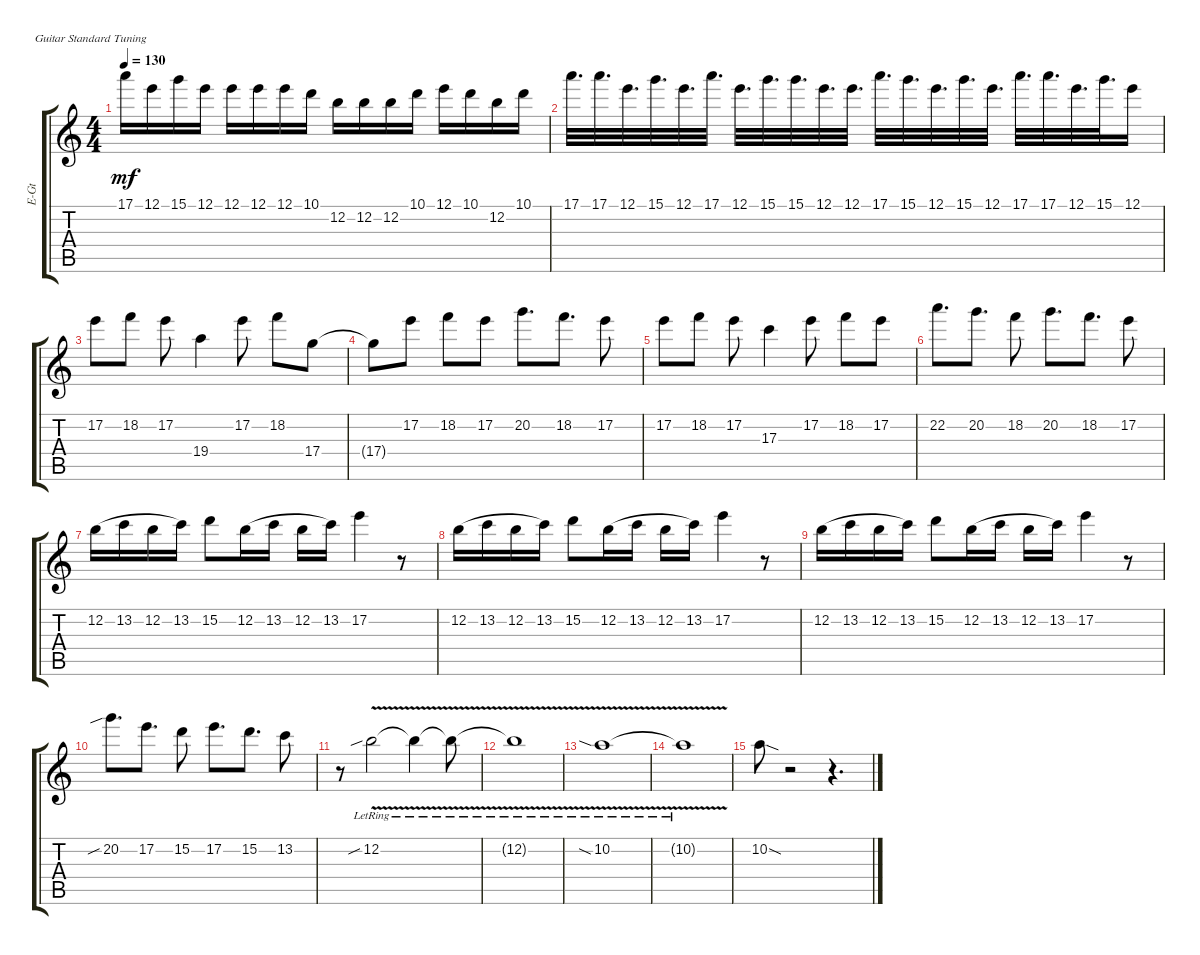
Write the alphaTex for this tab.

\defaultSystemsLayout 4
\track ("Lead" "E-Gt") {instrument distortionguitar}
\staff {score tabs}
\tuning (E4 B3 G3 D3 A2 E2)
\ts (4 4)
\tempo 130
\clef g2
\ks c
17.1.16{dy mf} 12.1.16 15.1.16 12.1.16 12.1.16 12.1.16 12.1.16 10.1.16 12.2.16 12.2.16 12.2.16 10.1.16 12.1.16 10.1.16 12.2.16 10.1.16 |
17.1.32{d} 17.1.32{d} 12.1.32{d} 15.1.32{d} 12.1.32{d} 17.1.32{d} 12.1.32{d} 15.1.32{d} 15.1.32{d} 12.1.32{d} 12.1.32{d} 17.1.32{d} 15.1.32{d} 12.1.32{d} 15.1.32{d} 12.1.32{d} 17.1.32{d} 17.1.32{d} 12.1.32{d} 15.1.32{d} 12.1.16 |
17.2.8 18.2.8 17.2.8 19.4.4 17.2.8 18.2.8 17.4.8 |
17.4{t}.8 17.2.8 18.2.8 17.2.8 20.2.8{d} 18.2.8{d} 17.2.8 |
17.2.8 18.2.8 17.2.8 17.3.4 17.2.8 18.2.8 17.2.8 |
22.2.8{d} 20.2.8{d} 18.2.8 20.2.8{d} 18.2.8{d} 17.2.8 |
12.2.16{legatoorigin} 13.2.16{legatoorigin} 12.2.16{legatoorigin} 13.2.16 15.2.8 12.2.16{legatoorigin} 13.2.16{legatoorigin} 12.2.16{legatoorigin} 13.2.16 17.2.4 r.8 |
12.2.16{legatoorigin} 13.2.16{legatoorigin} 12.2.16{legatoorigin} 13.2.16 15.2.8 12.2.16{legatoorigin} 13.2.16{legatoorigin} 12.2.16{legatoorigin} 13.2.16 17.2.4 r.8 |
12.2.16{legatoorigin} 13.2.16{legatoorigin} 12.2.16{legatoorigin} 13.2.16 15.2.8 12.2.16{legatoorigin} 13.2.16{legatoorigin} 12.2.16{legatoorigin} 13.2.16 17.2.4 r.8 |
20.2{sib}.8{d} 17.2.8{d} 15.2.8 17.2.8{d} 15.2.8{d} 13.2.8 |
r.8 12.2{v sib lr}.2 12.2{v lr t}.4 12.2{v lr t}.8 |
12.2{v lr t}.1 |
10.2{v sia lr}.1 |
10.2{v lr t}.1 |
10.2{sod}.8 r.2 r.4{d}
